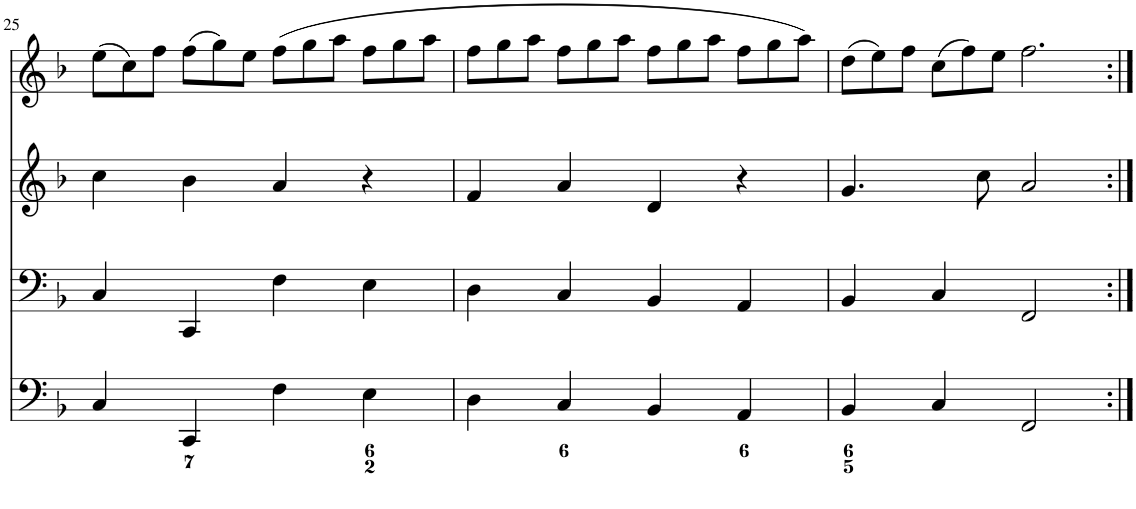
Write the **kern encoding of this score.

**kern	**kern	**kern	**kern
*part4	*part3	*part2	*part1
*staff4	*staff3	*staff2	*staff1
*I"Piano	*I"Piano	*I"Piano	*I"Piano
*I'Pno	*I'Pno	*I'Pno	*I'Pno
!!LO:PB:g=z
*clefF4	*clefF4	*clefG2	*clefG2
*k[b-]	*k[b-]	*k[b-]	*k[b-]
*F:	*F:	*F:	*F:
*M4/4	*M4/4	*M4/4	*M12/8
=25	=25	=25	=25
4C/	4C/	4cc\	(8ee\L
.	.	.	8cc\)
4CC/	4CC/	4b-\	8ff\J
.	.	.	(8ff\L
4F\	4F\	4a/	8gg\)
.	.	.	8ee\J
4E\	4E\	4r	(8ff\L
.	.	.	8gg\
2ryy	2ryy	2ryy	8aa\J
.	.	.	8ff\L
.	.	.	8gg\
.	.	.	8aa\J
=26	=26	=26	=26
4D\	4D\	4f/	8ff\L
.	.	.	8gg\
4C/	4C/	4a/	8aa\J
.	.	.	8ff\L
4BB-/	4BB-/	4d/	8gg\
.	.	.	8aa\J
4AA/	4AA/	4r	8ff\L
.	.	.	8gg\
2ryy	2ryy	2ryy	8aa\J
.	.	.	8ff\L
.	.	.	8gg\
.	.	.	8aa\J)
=27	=27	=27	=27
4BB-/	4BB-/	4.g/	(8dd\L
.	.	.	8ee\)
4C/	4C/	.	8ff\J
.	.	8cc\	(8cc\L
2FF/	2FF/	2a/	8ff\)
.	.	.	8ee\J
.	.	.	2.ff\
2ryy	2ryy	2ryy	.
=:|!	=:|!	=:|!	=:|!
*-	*-	*-	*-
